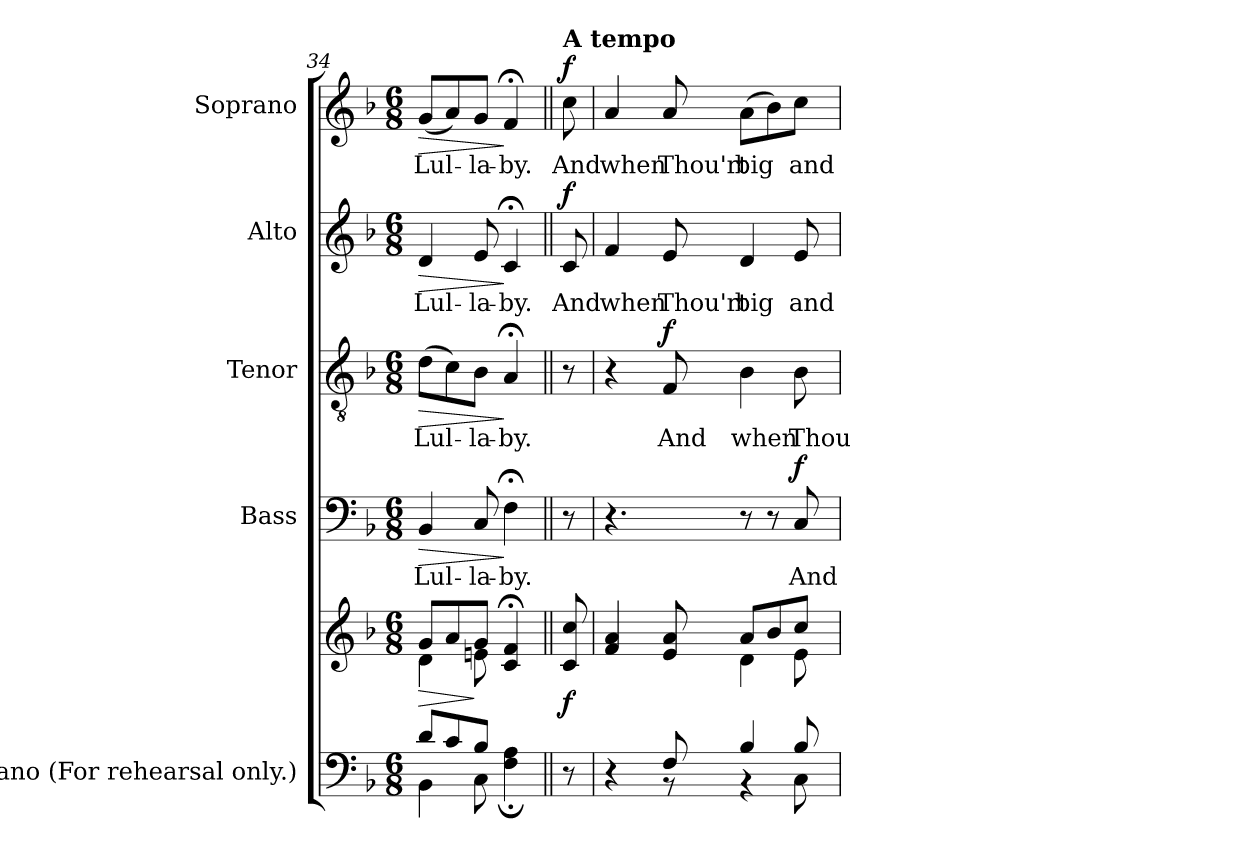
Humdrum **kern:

**kern	**kern	**dynam	**kern	**text	**dynam	**kern	**text	**dynam	**kern	**text	**dynam	**kern	**text	**dynam
*part5	*part5	*part5	*part4	*part4	*part4	*part3	*part3	*part3	*part2	*part2	*part2	*part1	*part1	*part1
*staff6	*staff5	*staff5/6	*staff4	*staff4	*staff4	*staff3	*staff3	*staff3	*staff2	*staff2	*staff2	*staff1	*staff1	*staff1
*I"Piano (For  rehearsal only.)	*	*	*I"Bass	*	*	*I"Tenor	*	*	*I"Alto	*	*	*I"Soprano	*	*
*I'Pno.	*	*	*I'B.	*	*	*I'T.	*	*	*I'A.	*	*	*I'S.	*	*
*clefF4	*clefG2	*	*clefF4	*	*	*clefGv2	*	*	*clefG2	*	*	*clefG2	*	*
*	*	*	*	*	*	*ITrd7c12	*	*	*	*	*	*	*	*
*k[b-]	*k[b-]	*	*k[b-]	*	*	*k[b-]	*	*	*k[b-]	*	*	*k[b-]	*	*
*F:	*F:	*	*F:	*	*	*F:	*	*	*F:	*	*	*F:	*	*
*M6/8	*M6/8	*	*M6/8	*	*	*M6/8	*	*	*M6/8	*	*	*M6/8	*	*
=34	=34	=34	=34	=34	=34	=34	=34	=34	=34	=34	=34	=34	=34	=34
*^	*^	*	*	*	*	*	*	*	*	*	*	*	*	*
!	!	!	!	!LO:HP:b	!	!	!	!	!	!	!	!	!	!	!	!
!	!	!	!	!	!	!LO:LY:b:color=#000000	!LO:HP:b	!	!	!	!	!	!	!	!	!
!	!	!	!	!	!	!	!	!	!LO:LY:b:color=#000000	!LO:HP:b	!	!	!	!	!	!
!	!	!	!	!	!	!	!	!	!	!	!	!LO:LY:b:color=#000000	!LO:HP:b	!	!	!
!	!	!	!	!	!	!	!	!	!	!	!	!	!	!	!LO:LY:b:color=#000000	!LO:HP:b
8di/L	4BB-i\	8gi/L	4di\	>	4BB-i/	Lul-	>	(8Di\L	Lul-	>	4di/	Lul-	>	(8gi/L	Lul-	>
8ci/	.	8ai/	.	.	.	.	.	8Ci\)	.	.	.	.	.	8ai/)	.	.
!	!	!	!	!	!	!LO:LY:b:color=#000000	!	!	!	!	!	!	!	!	!	!
!	!	!	!	!	!	!	!	!	!LO:LY:b:color=#000000	!	!	!	!	!	!	!
!	!	!	!	!	!	!	!	!	!	!	!	!LO:LY:b:color=#000000	!	!	!	!
!	!	!	!	!	!	!	!	!	!	!	!	!	!	!	!LO:LY:b:color=#000000	!
8B-i/J	8Ci\	8gi/J	8eni\	]	8Ci/	-la-	.	8BB-i\J	-la-	.	8ei/	-la-	.	8gi/J	-la-	.
!	!	!	!	!	!	!LO:LY:b:color=#000000	!	!	!	!	!	!	!	!	!	!
!	!	!	!	!	!	!	!	!	!LO:LY:b:color=#000000	!	!	!	!	!	!	!
!	!	!	!	!	!	!	!	!	!	!	!	!LO:LY:b:color=#000000	!	!	!	!
!	!	!	!	!	!	!	!	!	!	!	!	!	!	!	!LO:LY:b:color=#000000	!
4ryy	4Fi\; 4Ai;	4ci/; 4fi;	4ryy	.	4F;i\	-by.	]	4AA;i/	-by.	]	4c;i/	-by.	]	4f;i/	-by.	]
*v	*v	*	*	*	*	*	*	*	*	*	*	*	*	*	*	*
*	*v	*v	*	*	*	*	*	*	*	*	*	*	*	*	*
!!LO:PB:g=z
=35||	=35||	=35||	=35||	=35||	=35||	=35||	=35||	=35||	=35||	=35||	=35||	=35||	=35||	=35||
*^	*^	*	*	*	*	*	*	*	*	*	*	*	*	*
!	!	!	!	!	!	!	!	!	!	!	!	!LO:LY:b:color=#000000	!	!	!	!
*v	*v	*	*	*	*	*	*	*	*	*	*	*	*	*	*	*
*	*v	*v	*	*	*	*	*	*	*	*	*	*	*	*	*
*^	*^	*	*	*	*	*	*	*	*	*	*	*	*	*
!	!	!	!	!	!	!	!	!	!	!	!	!	!	!LO:TX:a:B:t=A tempo	!	!
!	!	!LO:TX:a:B:t=A tempo	!	!	!	!	!	!	!	!	!	!	!	!	!	!
!	!	!	!	!	!	!	!	!	!	!	!	!	!	!	!LO:LY:b:color=#000000	!
*v	*v	*	*	*	*	*	*	*	*	*	*	*	*	*	*	*
*	*v	*v	*	*	*	*	*	*	*	*	*	*	*	*	*
8r	8ci/ 8cci	f	8r	.	.	8r	.	.	8ci/	And	f	8cci\	And	f
=36	=36	=36	=36	=36	=36	=36	=36	=36	=36	=36	=36	=36	=36	=36
*^	*^	*	*	*	*	*	*	*	*	*	*	*	*	*
!	!	!	!	!	!	!	!	!	!	!	!	!LO:LY:b:color=#000000	!	!	!	!
!	!	!	!	!	!	!	!	!	!	!	!	!	!	!	!LO:LY:b:color=#000000	!
4r	4ryy	4fi/ 4ai	4.ryy	.	4.r	.	.	4r	.	.	4fi/	when	.	4ai/	when	.
!	!	!	!	!	!	!	!	!	!LO:LY:b:color=#000000	!	!	!	!	!	!	!
!	!	!	!	!	!	!	!	!	!	!	!	!LO:LY:b:color=#000000	!	!	!	!
!	!	!	!	!	!	!	!	!	!	!	!	!	!	!	!LO:LY:b:color=#000000	!
8Fi/	8r	8ei/ 8ai	.	.	.	.	.	8FFi/	And	f	8ei/	Thou'rt	.	8ai/	Thou'rt	.
!	!	!	!	!	!	!	!	!	!LO:LY:b:color=#000000	!	!	!	!	!	!	!
!	!	!	!	!	!	!	!	!	!	!	!	!LO:LY:b:color=#000000	!	!	!	!
!	!	!	!	!	!	!	!	!	!	!	!	!	!	!	!LO:LY:b:color=#000000	!
4B-i/	4r	8ai/L	4di\	.	8r	.	.	4BB-i\	when	.	4di/	big	.	(8ai\L	big	.
.	.	8b-i/	.	.	8r	.	.	.	.	.	.	.	.	8b-i\)	.	.
!	!	!	!	!	!	!LO:LY:b:color=#000000	!	!	!	!	!	!	!	!	!	!
!	!	!	!	!	!	!	!	!	!LO:LY:b:color=#000000	!	!	!	!	!	!	!
!	!	!	!	!	!	!	!	!	!	!	!	!LO:LY:b:color=#000000	!	!	!	!
!	!	!	!	!	!	!	!	!	!	!	!	!	!	!	!LO:LY:b:color=#000000	!
8B-i/	8Ci\	8cci/J	8ei\	.	8Ci/	And	f	8BB-i\	Thou	.	8ei/	and	.	8cci\J	and	.
*v	*v	*	*	*	*	*	*	*	*	*	*	*	*	*	*	*
*	*v	*v	*	*	*	*	*	*	*	*	*	*	*	*	*
=	=	=	=	=	=	=	=	=	=	=	=	=	=	=
*-	*-	*-	*-	*-	*-	*-	*-	*-	*-	*-	*-	*-	*-	*-
